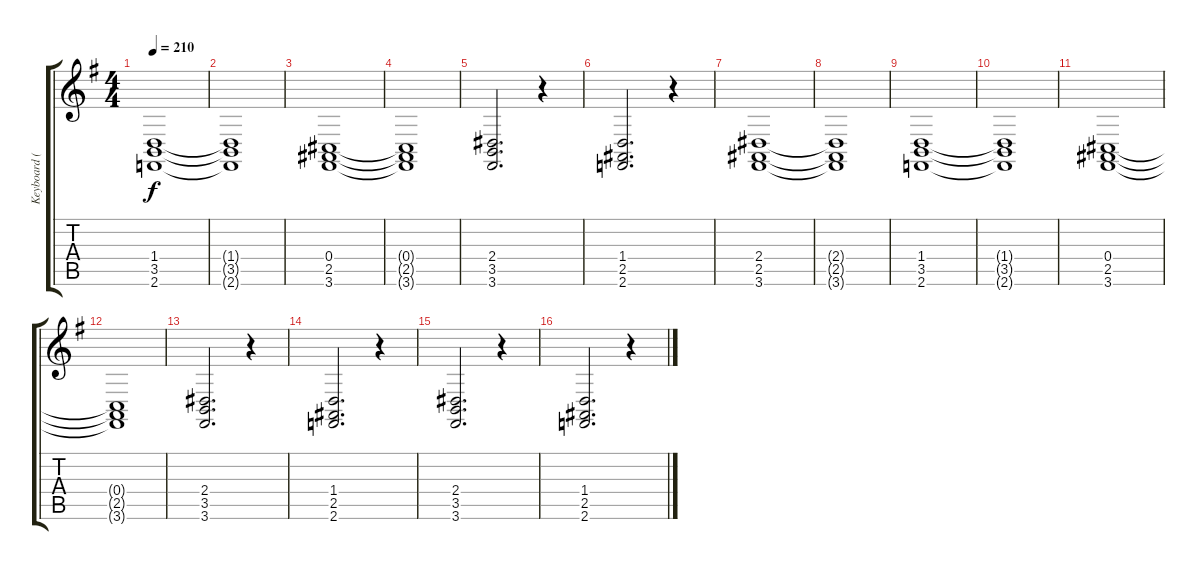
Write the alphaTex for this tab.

\track ("Keyboard (Joakim Svalberg)" "Keyboard (") {instrument pad4choir}
\staff {score tabs}
\tuning (Eb4 Bb3 Gb3 Db3 Ab2 Eb2) {hide}
\ts (4 4)
\tempo 210
\clef g2
\ks g
(1.4 3.5 2.6).1{dy f} |
(1.4{t} 3.5{t} 2.6{t}).1 |
(0.4 2.5 3.6).1 |
(0.4{t} 2.5{t} 3.6{t}).1 |
(2.4 3.5 3.6).2{d} r.4 |
(1.4 2.5 2.6).2{d} r.4 |
(2.4 2.5 3.6).1 |
(2.4{t} 2.5{t} 3.6{t}).1 |
(1.4 3.5 2.6).1 |
(1.4{t} 3.5{t} 2.6{t}).1 |
(0.4 2.5 3.6).1 |
(0.4{t} 2.5{t} 3.6{t}).1 |
(2.4 3.5 3.6).2{d} r.4 |
(1.4 2.5 2.6).2{d} r.4 |
(2.4 3.5 3.6).2{d} r.4 |
(1.4 2.5 2.6).2{d} r.4
